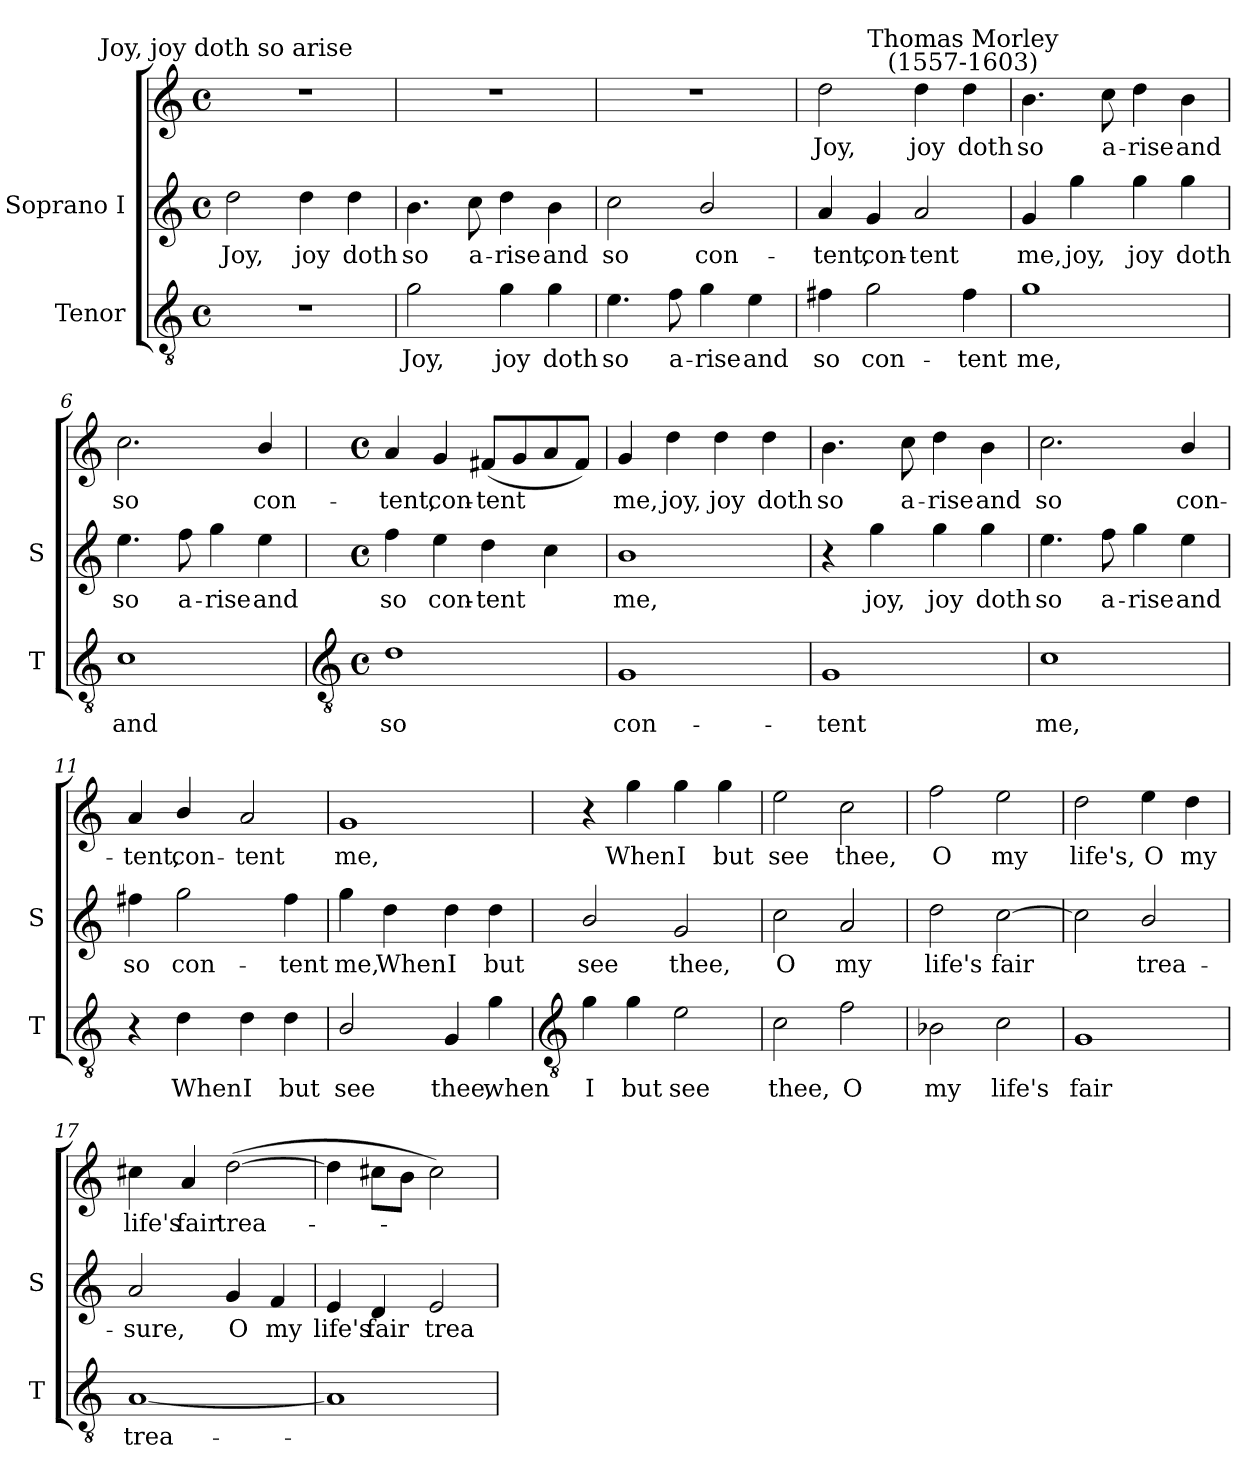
**kern	**text	**kern	**text	**kern	**text
*part2	*part2	*part1	*part1	*part1	*part1
*staff3	*staff3	*staff2	*staff2	*staff1	*staff1
*I"Tenor	*	*I"Soprano I	*	*	*
*I'T	*	*I'S	*	*	*
*clefGv2	*	*clefG2	*	*clefG2	*
*k[]	*	*k[]	*	*k[]	*
*C:	*	*C:	*	*C:	*
*M4/4	*	*M4/4	*	*M4/4	*
*met(c)	*	*met(c)	*	*met(c)	*
=1	=1	=1	=1	=1	=1
!	!	!	!	!LO:TX:a:cj:t=Joy, joy doth so arise	!
!	!	!	!LO:LY:b	!	!
1r	.	2dd	Joy,	1r	.
!	!	!	!LO:LY:b	!	!
.	.	4dd	joy	.	.
!	!	!	!LO:LY:b	!	!
.	.	4dd	doth	.	.
=2	=2	=2	=2	=2	=2
!	!LO:LY:b	!	!LO:LY:b	!	!
2g	Joy,	4.b	so	1r	.
!	!	!	!LO:LY:b	!	!
.	.	8cc	a-	.	.
!	!LO:LY:b	!	!LO:LY:b	!	!
4g	joy	4dd	-rise	.	.
!	!LO:LY:b	!	!LO:LY:b	!	!
4g	doth	4b	and	.	.
=3	=3	=3	=3	=3	=3
!	!LO:LY:b	!	!LO:LY:b	!	!
4.e	so	2cc	so	1r	.
!	!LO:LY:b	!	!	!	!
8f	a-	.	.	.	.
!	!LO:LY:b	!	!LO:LY:b	!	!
4g	-rise	2b/	con-	.	.
!	!LO:LY:b	!	!	!	!
4e	and	.	.	.	.
=4	=4	=4	=4	=4	=4
!	!LO:LY:b	!	!LO:LY:b	!	!LO:LY:b
4f#X	so	4a	tent,	2dd	-Joy,
!	!LO:LY:b	!	!LO:LY:b	!	!
2g	con-	4g	con-	.	.
!	!	!	!LO:LY:b	!	!LO:LY:b
.	.	2a	-tent	4dd	joy
!	!	!	!	!LO:TX:a:cj:t=Thomas Morley\n(1557-1603)	!
!	!LO:LY:b	!	!	!	!LO:LY:b
4f#	-tent	.	.	4dd	doth
=5	=5	=5	=5	=5	=5
!	!LO:LY:b	!	!LO:LY:b	!	!LO:LY:b
1g	me,	4g	me,	4.b	so
!	!	!	!LO:LY:b	!	!
.	.	4gg	joy,	.	.
!	!	!	!	!	!LO:LY:b
.	.	.	.	8cc	a-
!	!	!	!LO:LY:b	!	!LO:LY:b
.	.	4gg	joy	4dd	-rise
!	!	!	!LO:LY:b	!	!LO:LY:b
.	.	4gg	doth	4b	and
=6	=6	=6	=6	=6	=6
!	!LO:LY:b	!	!LO:LY:b	!	!LO:LY:b
1c	and	4.ee	-so	2.cc	so
!	!	!	!LO:LY:b	!	!
.	.	8ff	a-	.	.
!	!	!	!LO:LY:b	!	!
.	.	4gg	-rise	.	.
!	!	!	!LO:LY:b	!	!LO:LY:b
.	.	4ee	and	4b/	con-
!!LO:LB:g=z
=7	=7	=7	=7	=7	=7
*clefGv2	*	*	*	*	*
*M4/4	*	*M4/4	*	*M4/4	*
*met(c)	*	*met(c)	*	*met(c)	*
!	!LO:LY:b	!	!LO:LY:b	!	!LO:LY:b
1d	so	4ff	so	4a	tent,
!	!	!	!LO:LY:b	!	!LO:LY:b
.	.	4ee	con-	4g	con-
!	!	!	!LO:LY:b	!	!LO:LY:b
.	.	4dd	-tent	(<8f#XL	-tent
.	.	.	.	8g	.
.	.	4cc	.	8a	.
.	.	.	.	8f#J)	.
=8	=8	=8	=8	=8	=8
!	!LO:LY:b	!	!LO:LY:b	!	!LO:LY:b
1G	con-	1b	me,	4g	me,
!	!	!	!	!	!LO:LY:b
.	.	.	.	4dd	joy,
!	!	!	!	!	!LO:LY:b
.	.	.	.	4dd	joy
!	!	!	!	!	!LO:LY:b
.	.	.	.	4dd	doth
=9	=9	=9	=9	=9	=9
!	!LO:LY:b	!	!	!	!LO:LY:b
1G	-tent	4r	.	4.b	so
!	!	!	!LO:LY:b	!	!
.	.	4gg	joy,	.	.
!	!	!	!	!	!LO:LY:b
.	.	.	.	8cc	a-
!	!	!	!LO:LY:b	!	!LO:LY:b
.	.	4gg	joy	4dd	-rise
!	!	!	!LO:LY:b	!	!LO:LY:b
.	.	4gg	doth	4b	and
=10	=10	=10	=10	=10	=10
!	!LO:LY:b	!	!LO:LY:b	!	!LO:LY:b
1c	me,	4.ee	-so	2.cc	so
!	!	!	!LO:LY:b	!	!
.	.	8ff	a-	.	.
!	!	!	!LO:LY:b	!	!
.	.	4gg	-rise	.	.
!	!	!	!LO:LY:b	!	!LO:LY:b
.	.	4ee	and	4b/	con-
=11	=11	=11	=11	=11	=11
!	!	!	!LO:LY:b	!	!LO:LY:b
4r	.	4ff#X	so	4a	tent,
!	!LO:LY:b	!	!LO:LY:b	!	!LO:LY:b
4d	When	2gg	con-	4b/	con-
!	!LO:LY:b	!	!	!	!LO:LY:b
4d	I	.	.	2a	-tent
!	!LO:LY:b	!	!LO:LY:b	!	!
4d	but	4ff#	-tent	.	.
=12	=12	=12	=12	=12	=12
!	!LO:LY:b	!	!LO:LY:b	!	!LO:LY:b
2B/	see	4gg	me,	1g	me,
!	!	!	!LO:LY:b	!	!
.	.	4dd	When	.	.
!	!LO:LY:b	!	!LO:LY:b	!	!
4G	thee,	4dd	I	.	.
!	!LO:LY:b	!	!LO:LY:b	!	!
4g	when	4dd	but	.	.
!!LO:LB:g=z
=13	=13	=13	=13	=13	=13
*clefGv2	*	*	*	*	*
!	!LO:LY:b	!	!LO:LY:b	!	!
4g	I	2b/	see	4r	.
!	!LO:LY:b	!	!	!	!LO:LY:b
4g	but	.	.	4gg	When
!	!LO:LY:b	!	!LO:LY:b	!	!LO:LY:b
2e	see	2g	thee,	4gg	I
!	!	!	!	!	!LO:LY:b
.	.	.	.	4gg	but
=14	=14	=14	=14	=14	=14
!	!LO:LY:b	!	!LO:LY:b	!	!LO:LY:b
2c	thee,	2cc	O	2ee	see
!	!LO:LY:b	!	!LO:LY:b	!	!LO:LY:b
2f	O	2a	my	2cc	thee,
=15	=15	=15	=15	=15	=15
!	!LO:LY:b	!	!LO:LY:b	!	!LO:LY:b
2B-X	my	2dd	life's	2ff	O
!	!LO:LY:b	!	!LO:LY:b	!	!LO:LY:b
2c	life's	[2cc	fair	2ee	my
=16	=16	=16	=16	=16	=16
!	!LO:LY:b	!	!	!	!LO:LY:b
1G	fair	2cc]	.	2dd	life's,
!	!	!	!LO:LY:b	!	!LO:LY:b
.	.	2b/	trea-	4ee	O
!	!	!	!	!	!LO:LY:b
.	.	.	.	4dd	my
=17	=17	=17	=17	=17	=17
!	!LO:LY:b	!	!LO:LY:b	!	!LO:LY:b
[1A	trea-	2a	sure,	4cc#X	-life's
!	!	!	!	!	!LO:LY:b
.	.	.	.	4a	fair
!	!	!	!LO:LY:b	!	!LO:LY:b
.	.	4g	O	(>[2dd	trea-
!	!	!	!LO:LY:b	!	!
.	.	4f	my	.	.
=18	=18	=18	=18	=18	=18
!	!	!	!LO:LY:b	!	!
1A]	.	4e	life's	4dd]	.
!	!	!	!LO:LY:b	!	!
.	.	4d	fair	8cc#XL	.
.	.	.	.	8bJ	.
!	!	!	!LO:LY:b	!	!
.	.	2e	trea-	2cc#)	.
=	=	=	=	=	=
*-	*-	*-	*-	*-	*-
